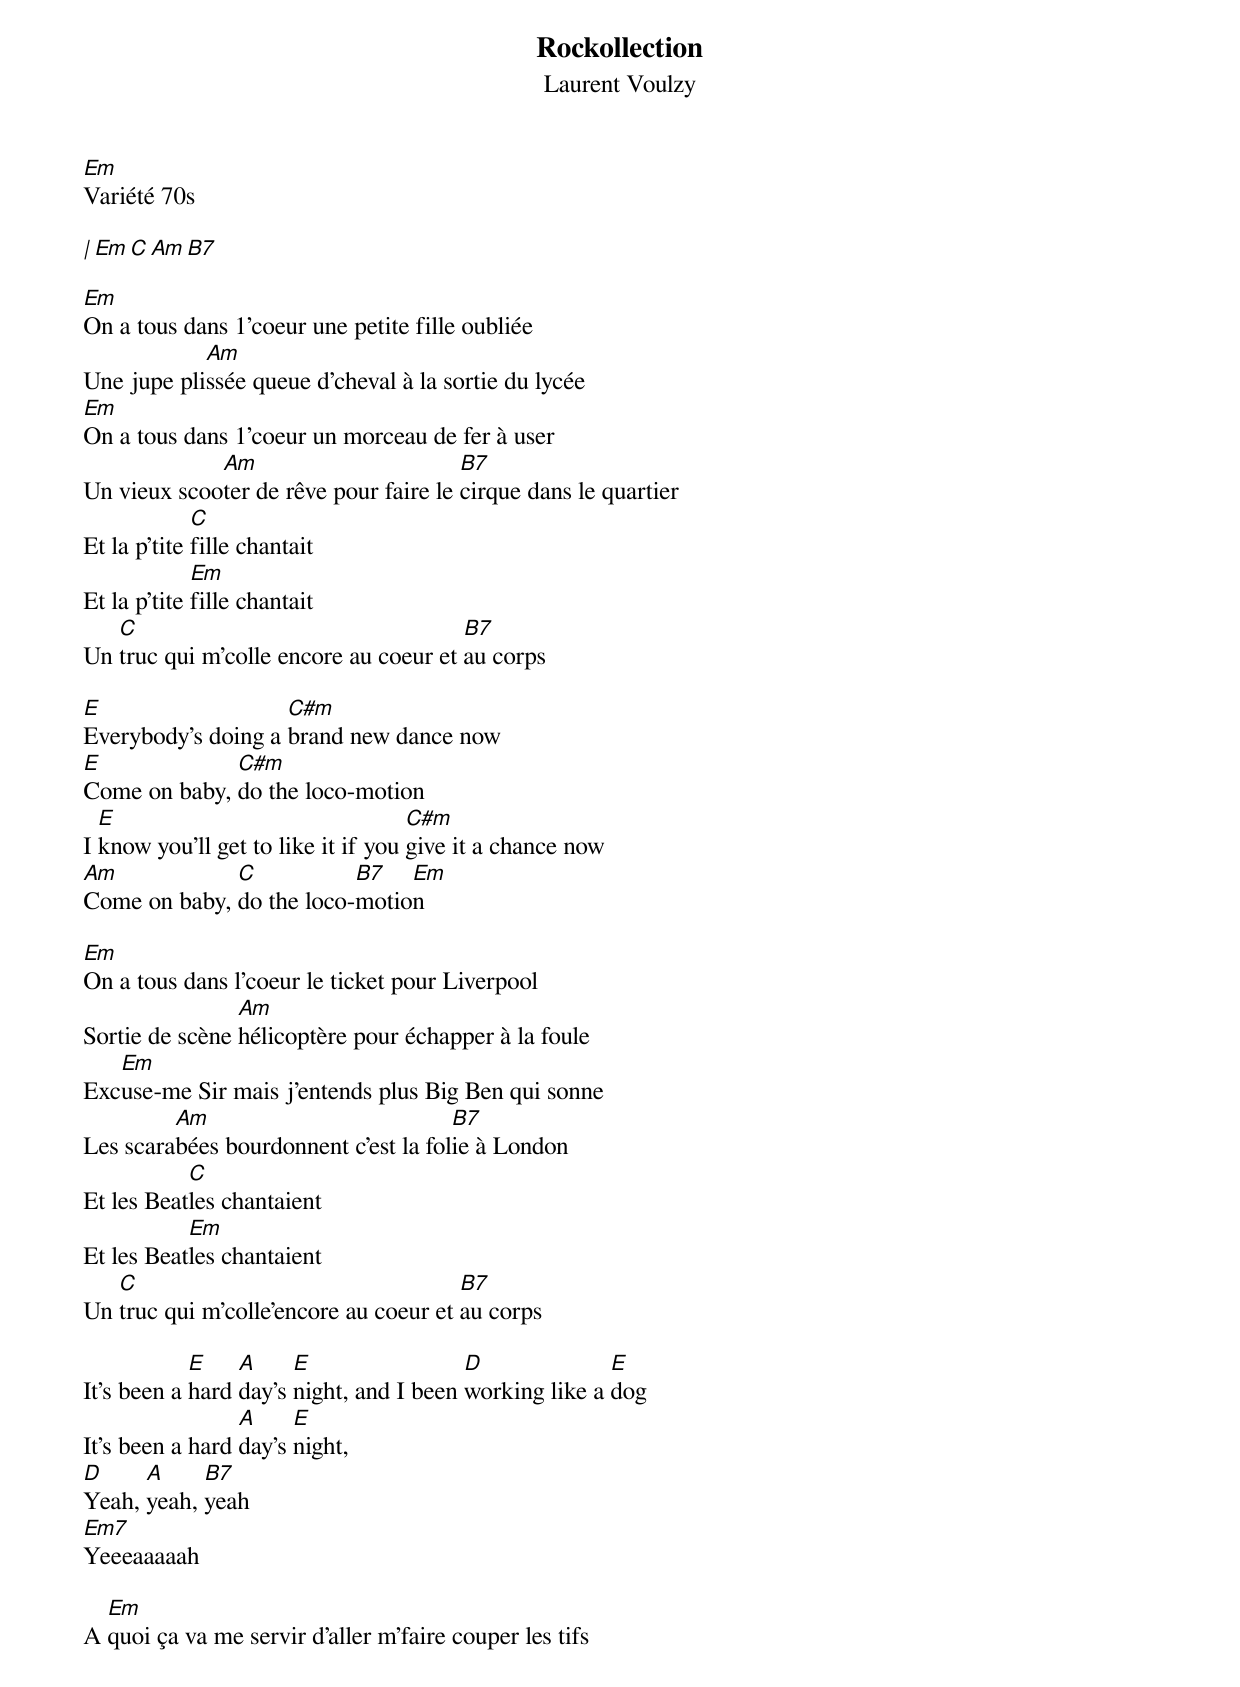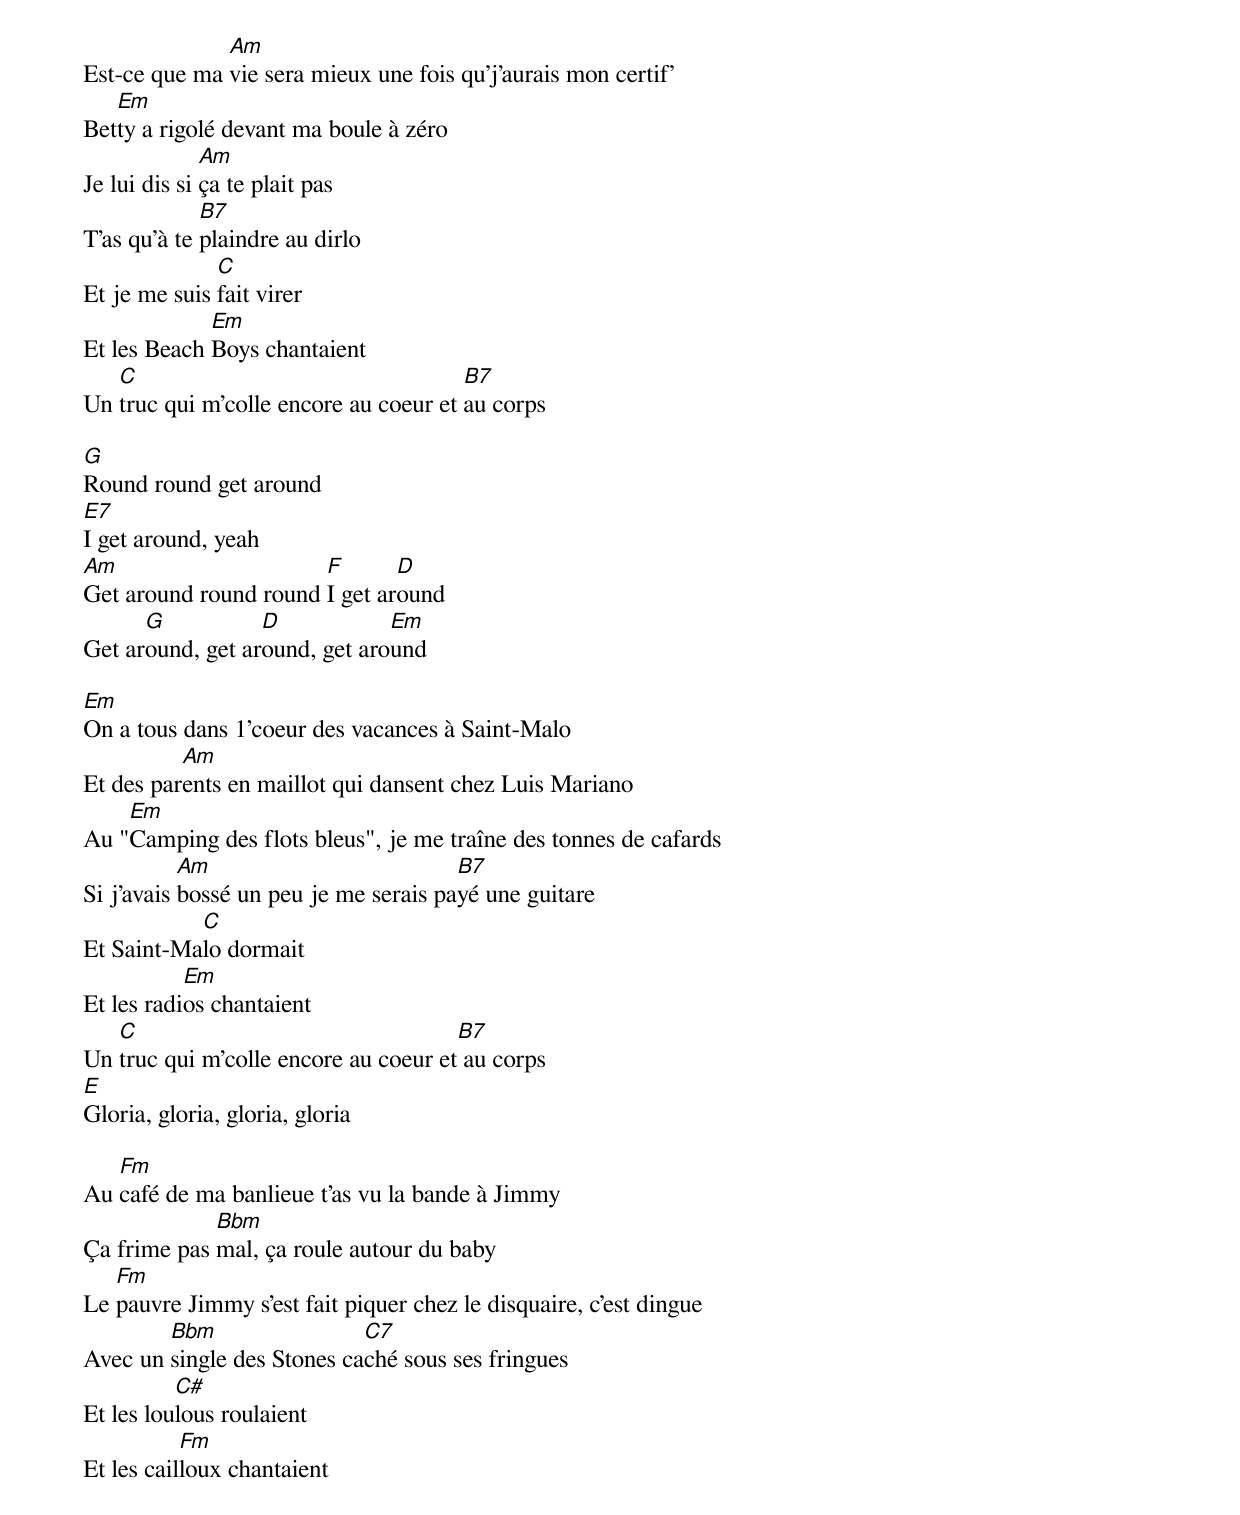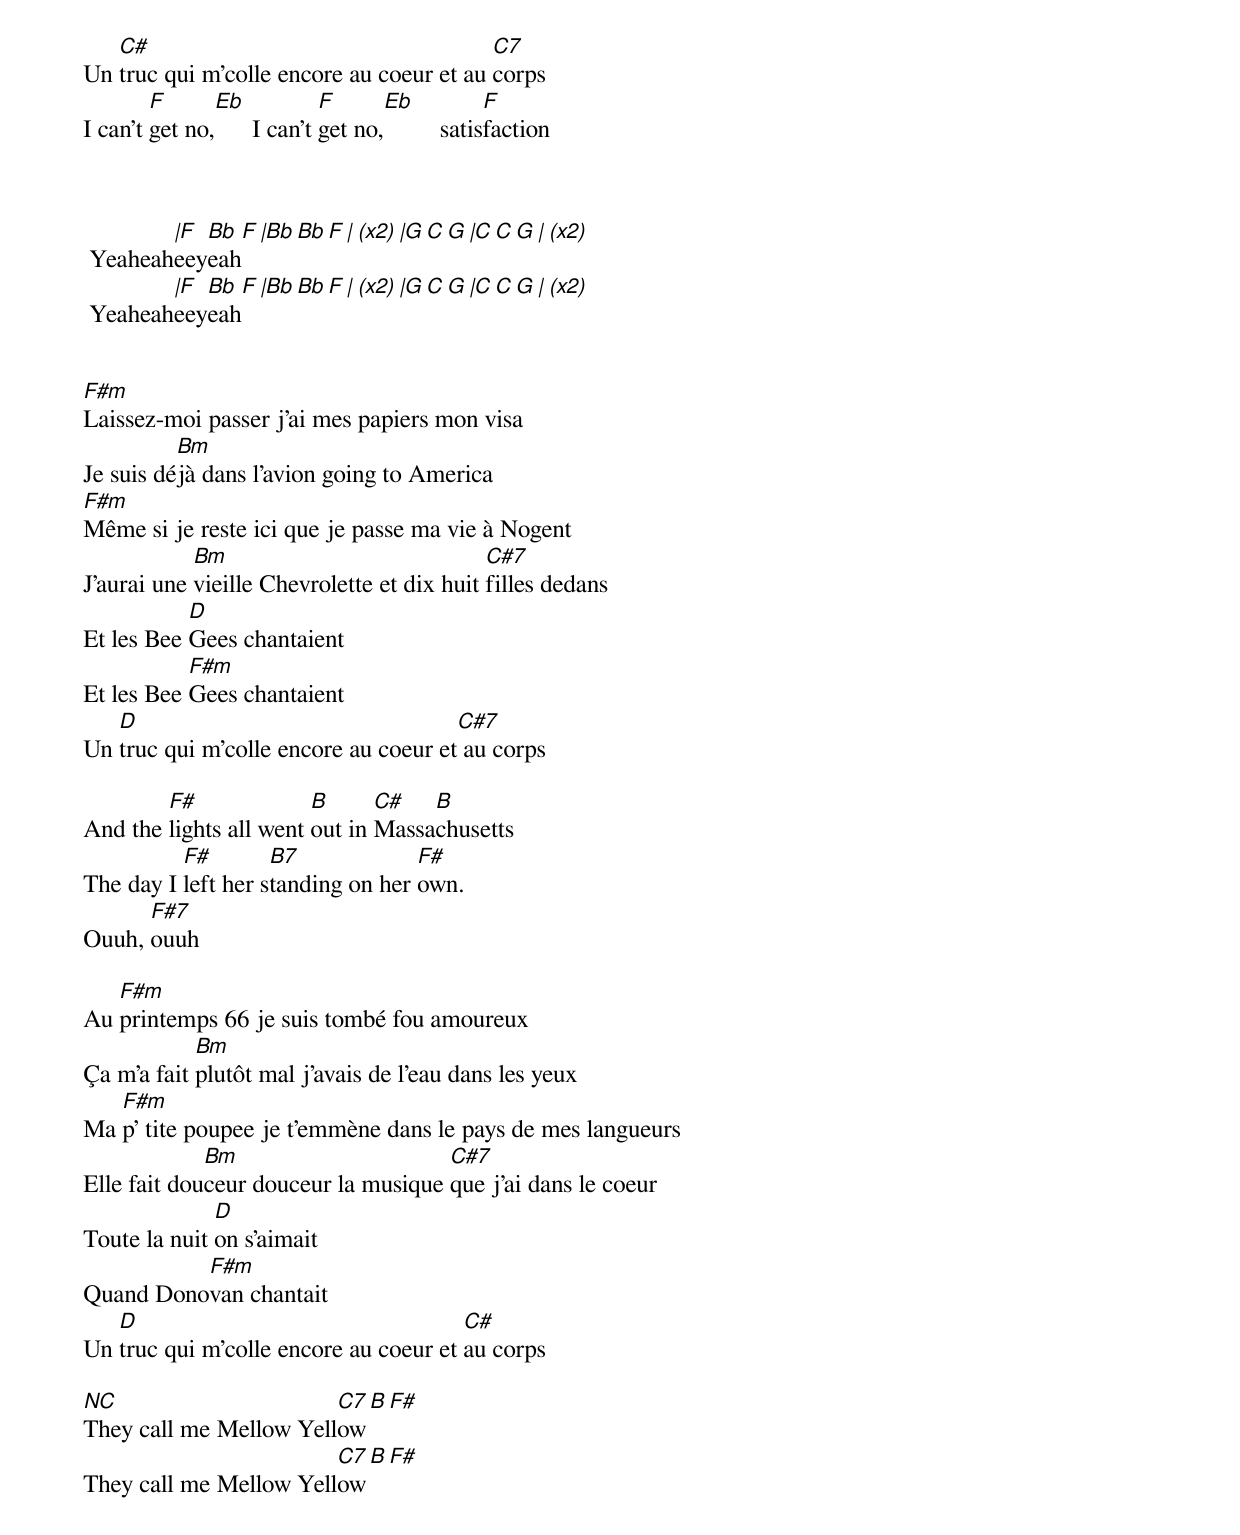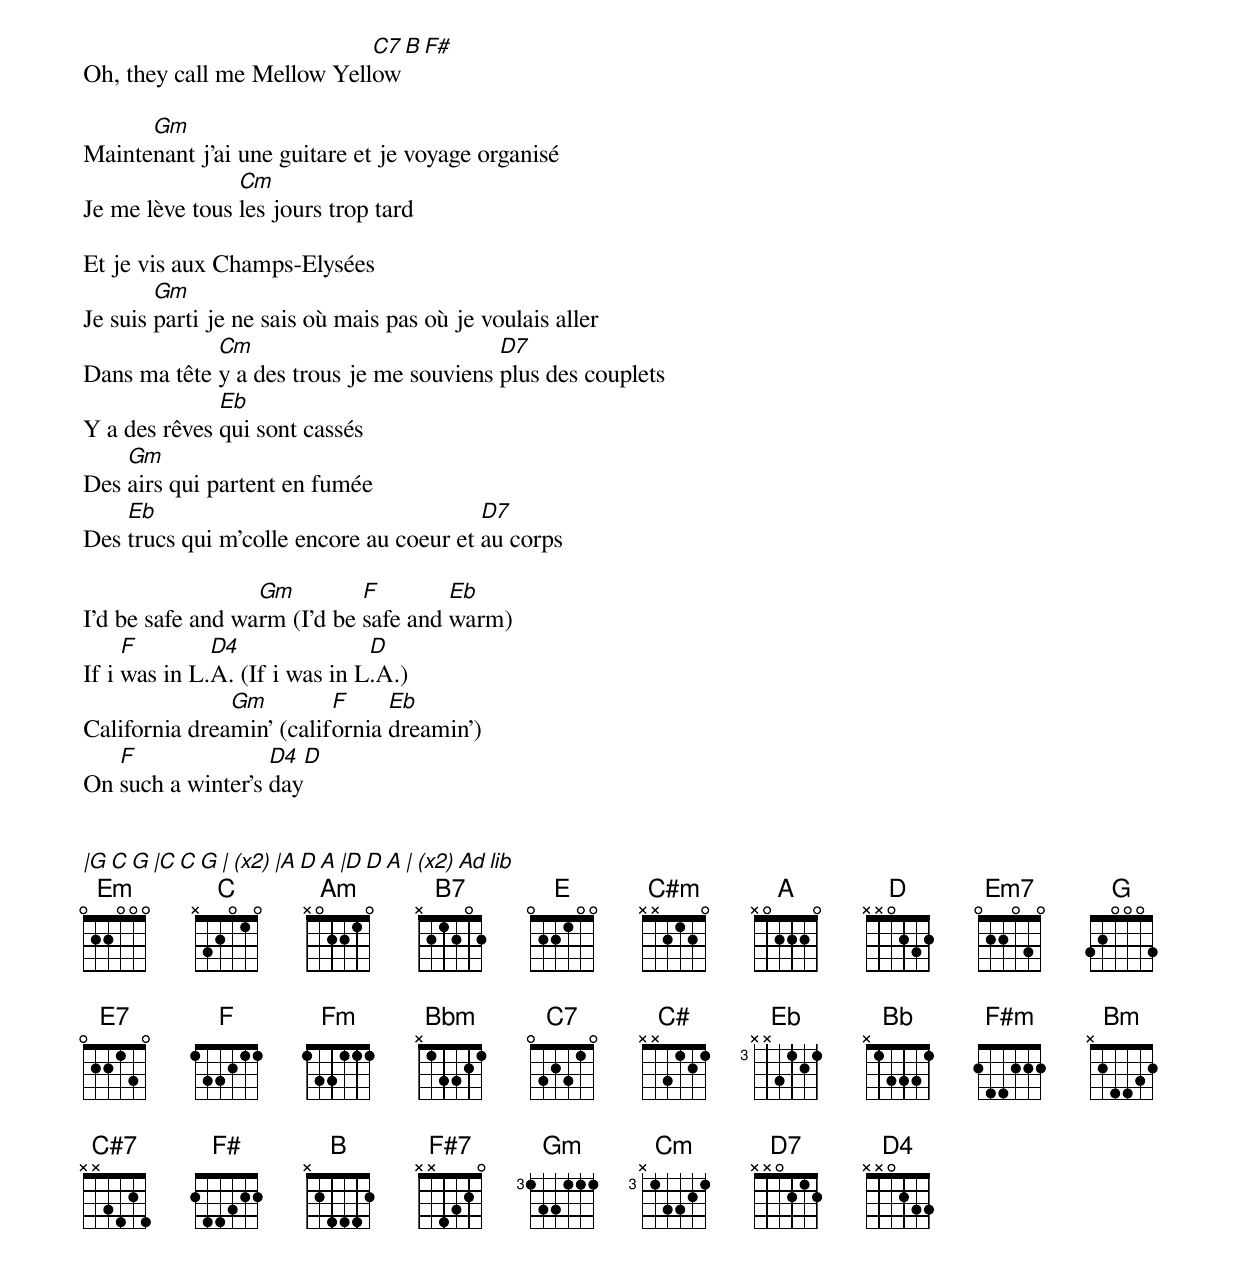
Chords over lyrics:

Rockollection
Laurent Voulzy
Em
Variété 70s

| Em C Am B7

Em
On a tous dans 1'coeur une petite fille oubliée
            Am
Une jupe plissée queue d'cheval à la sortie du lycée
Em
On a tous dans 1'coeur un morceau de fer à user
             Am                        B7
Un vieux scooter de rêve pour faire le cirque dans le quartier
             C
Et la p'tite fille chantait
             Em
Et la p'tite fille chantait
   C                                   B7
Un truc qui m'colle encore au coeur et au corps

E                   C#m
Everybody's doing a brand new dance now
E             C#m
Come on baby, do the loco-motion
  E                                 C#m
I know you'll get to like it if you give it a chance now
Am            C           B7   Em
Come on baby, do the loco-motion

Em
On a tous dans l'coeur le ticket pour Liverpool
                Am
Sortie de scène hélicoptère pour échapper à la foule
   Em
Excuse-me Sir mais j'entends plus Big Ben qui sonne
         Am                           B7
Les scarabées bourdonnent c'est la folie à London
           C
Et les Beatles chantaient
           Em
Et les Beatles chantaient
   C                                   B7
Un truc qui m'colle'encore au coeur et au corps

            E    A     E                 D              E
It's been a hard day's night, and I been working like a dog
                 A     E
It's been a hard day's night,
D     A     B7
Yeah, yeah, yeah
Em7
Yeeeaaaaah

  Em
A quoi ça va me servir d'aller m'faire couper les tifs
              Am
Est-ce que ma vie sera mieux une fois qu'j'aurais mon certif'
   Em
Betty a rigolé devant ma boule à zéro
              Am
Je lui dis si ça te plait pas
             B7
T'as qu'à te plaindre au dirlo
              C
Et je me suis fait virer
             Em
Et les Beach Boys chantaient
   C                                   B7
Un truc qui m'colle encore au coeur et au corps

G
Round round get around
E7
I get around, yeah
Am                     F       D
Get around round round I get around
      G           D            Em
Get around, get around, get around

Em
On a tous dans 1'coeur des vacances à Saint-Malo
          Am
Et des parents en maillot qui dansent chez Luis Mariano
    Em
Au "Camping des flots bleus", je me traîne des tonnes de cafards
           Am                          B7
Si j'avais bossé un peu je me serais payé une guitare
           C
Et Saint-Malo dormait
           Em
Et les radios chantaient
   C                                  B7
Un truc qui m'colle encore au coeur et au corps
E
Gloria, gloria, gloria, gloria

   Fm
Au café de ma banlieue t'as vu la bande à Jimmy
             Bbm
Ça frime pas mal, ça roule autour du baby
   Fm
Le pauvre Jimmy s'est fait piquer chez le disquaire, c'est dingue
        Bbm                 C7
Avec un single des Stones caché sous ses fringues
          C#
Et les loulous roulaient
           Fm
Et les cailloux chantaient
   C#                                     C7
Un truc qui m'colle encore au coeur et au corps
        F      Eb            F      Eb            F
I can't get no,      I can't get no,         satisfaction



        |F Bb F  |Bb Bb F  | (x2) |G C G  |C C G  | (x2)
 Yeaheaheeyeah
        |F Bb F  |Bb Bb F  | (x2) |G C G  |C C G  | (x2)
 Yeaheaheeyeah


F#m
Laissez-moi passer j'ai mes papiers mon visa
          Bm
Je suis déjà dans l'avion going to America
F#m
Même si je reste ici que je passe ma vie à Nogent
            Bm                              C#7
J'aurai une vieille Chevrolette et dix huit filles dedans
           D
Et les Bee Gees chantaient
           F#m
Et les Bee Gees chantaient
   D                                  C#7
Un truc qui m'colle encore au coeur et au corps

        F#              B      C#   B
And the lights all went out in Massachusetts
          F#        B7             F#
The day I left her standing on her own.
      F#7
Ouuh, ouuh

   F#m
Au printemps 66 je suis tombé fou amoureux
            Bm
Ça m'a fait plutôt mal j'avais de l'eau dans les yeux
   F#m
Ma p' tite poupee je t'emmène dans le pays de mes langueurs
             Bm                      C#7
Elle fait douceur douceur la musique que j'ai dans le coeur
              D
Toute la nuit on s'aimait
          F#m
Quand Donovan chantait
   D                                   C#
Un truc qui m'colle encore au coeur et au corps

NC                      C7 B F#
They call me Mellow Yellow
                        C7 B F#
They call me Mellow Yellow
                            C7 B F#
Oh, they call me Mellow Yellow

      Gm
Maintenant j'ai une guitare et je voyage organisé
                Cm
Je me lève tous les jours trop tard

Et je vis aux Champs-Elysées
        Gm
Je suis parti je ne sais où mais pas où je voulais aller
             Cm                           D7
Dans ma tête y a des trous je me souviens plus des couplets
              Eb
Y a des rêves qui sont cassés
    Gm
Des airs qui partent en fumée
    Eb                                   D7
Des trucs qui m'colle encore au coeur et au corps

                  Gm         F        Eb
I'd be safe and warm (I'd be safe and warm)
     F        D4               D
If i was in L.A. (If i was in L.A.)
               Gm         F     Eb
California dreamin' (california dreamin')
   F               D4    D
On such a winter's day


|G C G  |C C G  | (x2) |A D A  |D D A  | (x2) Ad lib
